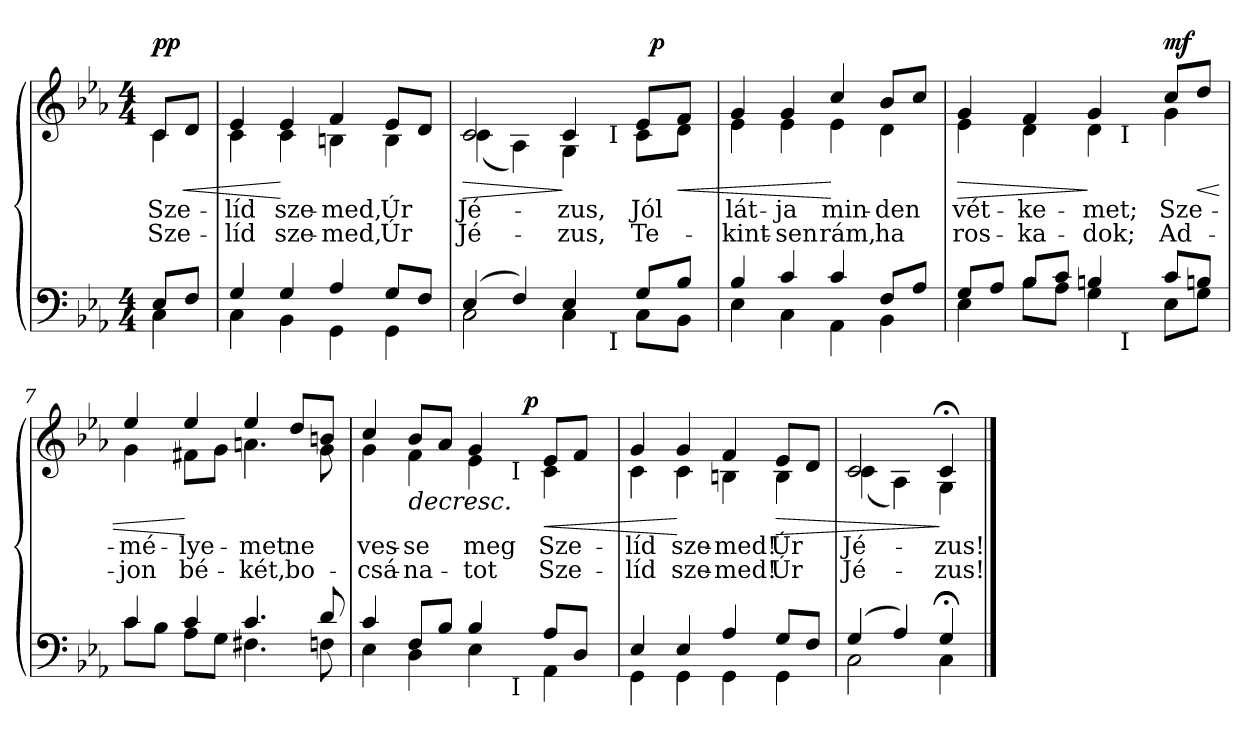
**kern	**kern	**text	**text	**dynam
*part2	*part1	*part1	*part1	*part1
*staff2	*staff1	*staff1	*staff1	*staff1
*clefF4	*clefG2	*	*	*
*k[b-e-a-]	*k[b-e-a-]	*	*	*
*E-:	*E-:	*	*	*
*M4/4	*M4/4	*	*	*
=1	=1	=1	=1	=1
*^	*	*	*	*
!	!	!LO:TX:a:B:t=Intimo	!	!	!
!	!	!	!LO:LY:b	!LO:LY:b	!LO:HP:b
*	*	*^	*	*	*
!	!	!	!	!	!	!LO:DY:n=1:b
8E-/L	4C\	8c/L	4c\	Sze-	Sze-	< pp
8F/J	.	8d/J	.	.	.	.
=2	=2	=2	=2	=2	=2	=2
!	!	!	!	!LO:LY:b	!LO:LY:b	!
4G/	4C\	4e-/	4c\	-líd	-líd	.
!	!	!	!	!LO:LY:b	!LO:LY:b	!
4G/	4BB-\	4e-/	4c\	sze-	sze-	[
!	!	!	!	!LO:LY:b	!LO:LY:b	!
4A-/	4GG\	4f/	4Bn\	-med,	-med,	.
!	!	!	!	!LO:LY:b	!LO:LY:b	!
8G/L	4GG\	8e-/L	4B\	Úr	Úr	.
8F/J	.	8d/J	.	.	.	.
*	*	*v	*v	*	*	*
=3	=3	=3	=3	=3	=3
!	!	!	!LO:LY:b	!LO:LY:b	!LO:HP:b
*	*^	*^	*	*	*
*	*	*	*	*^	*	*	*
*	*	*	*	*	*^	*	*	*
(>4E-/	2C\	2ryy	2c/	(<4c\	2ryy	2ryy	Jé-	Jé-	>
4F/)	.	.	.	4A-\)	.	.	.	.	.
!	!	!	!	!	!	!	!LO:LY:b	!LO:LY:b	!
4E-/	4C\	8ryy	4c/	4G\	4ryy	8ryy	-zus,	-zus,	]
.	.	32ryy	.	.	.	32ryy	.	.	.
!	!	!	!	!	!	!LO:TX:b:t=I	!	!	!
!	!	!LO:TX:b:t=I	!	!	!	!	!	!	!
.	.	4ryy	.	.	.	4ryy	.	.	.
!	!	!	!	!	!	!	!LO:LY:b	!LO:LY:b	!
8G/L	8C\L	.	8e-/L	8c\L	32ryy	.	Jól	Te-	.
!	!	!	!	!	!	!	!	!	!LO:DY:a
.	.	.	.	.	8..ryy	.	.	.	p
!	!	!	!	!	!	!	!	!	!LO:HP:b
8B-/J	8BB-\J	.	8f/J	8d\J	.	.	.	.	<
.	.	16.ryy	.	.	.	16.ryy	.	.	.
*	*v	*v	*	*	*	*	*	*	*
*	*	*v	*v	*v	*v	*	*	*
=4	=4	=4	=4	=4	=4
*	*^	*^	*	*	*
*	*	*	*	*^	*	*	*
*	*	*	*	*	*^	*	*	*
!	!	!	!	!	!	!	!LO:LY:b	!LO:LY:b	!
*	*v	*v	*	*	*	*	*	*	*
*	*	*	*v	*v	*v	*	*	*
4B-/	4E-\	4g/	4e-\	lát-	-kint-	.
!	!	!	!	!LO:LY:b	!LO:LY:b	!
4c/	4C\	4g/	4e-\	-ja	-sen	.
!	!	!	!	!LO:LY:b	!LO:LY:b	!
4c/	4AA-\	4cc/	4e-\	min-	rám,	[
!	!	!	!	!LO:LY:b	!LO:LY:b	!
8F/L	4BB-\	8b-/L	4d\	-den	ha	.
8A-/J	.	8cc/J	.	.	.	.
*	*	*v	*v	*	*	*
=5	=5	=5	=5	=5	=5
!	!	!	!LO:LY:b	!LO:LY:b	!LO:HP:b
*	*^	*^	*	*	*
*	*	*	*	*^	*	*	*
8G/L	4E-\	2ryy	4g/	4e-\	2ryy	vét-	ros-	>
8A-/J	.	.	.	.	.	.	.	.
!	!	!	!	!	!	!LO:LY:b	!LO:LY:b	!
8B-/L	8B-\L	.	4f/	4d\	.	-ke-	-ka-	.
8c/J	8A-\J	.	.	.	.	.	.	.
!	!	!	!	!	!	!LO:LY:b	!LO:LY:b	!
4Bn/	4G\	8ryy	4g/	4d\	8ryy	-met;	-dok;	]
!	!	!	!	!	!LO:TX:b:t=I	!	!	!
!	!	!LO:TX:b:t=I	!	!	!	!	!	!
.	.	8ryy	.	.	8ryy	.	.	.
*	*v	*v	*	*	*	*	*	*
*	*	*v	*v	*v	*	*	*
!!LO:LB:g=z
=6-	=6-	=6-	=6-	=6-	=6-
*	*^	*^	*	*	*
*	*	*	*	*^	*	*	*
!	!	!	!	!	!	!LO:LY:b	!LO:LY:b	!LO:DY:a
*	*v	*v	*	*	*	*	*	*
*	*	*	*v	*v	*	*	*
8c/L	8E-\L	8cc/L	4g\	Sze-	Ad-	mf
!	!	!	!	!	!	!LO:HP:b
8Bn/J	8G\J	8dd/J	.	.	.	<
=7	=7	=7	=7	=7	=7	=7
!	!	!	!	!LO:LY:b	!LO:LY:b	!
4c/	8c\L	4ee-/	4g\	-mé-	-jon	.
.	8B-\J	.	.	.	.	.
!	!	!	!	!LO:LY:b	!LO:LY:b	!
4c/	8A-\L	4ee-/	8f#X\L	-lye-	bé-	[
.	8G\J	.	8g\J	.	.	.
!	!	!	!	!LO:LY:b	!LO:LY:b	!
4.c/	4.F#X\	4ee-/	4.an\	-met	-két,	.
!	!	!	!	!LO:LY:b	!LO:LY:b	!
.	.	8dd/L	.	ne	bo-	.
8d/	8Fn\	8bn/J	8g\	.	.	.
*	*	*v	*v	*	*	*
=8	=8	=8	=8	=8	=8
*	*	*^	*	*	*
!	!	!	!	!LO:LY:b	!LO:LY:b	!
*	*^	*^	*^	*	*	*
4c/	4E-\	2ryy	4cc/	4g\	2ryy	2ryy	ves-	-csá-	.
!	!	!	!	!	!	!	!LO:LY:b	!LO:LY:b	!LO:HP:b
8F/L	4D\	.	8b-/L	4f\	.	.	-se	-na-	>
8B-/J	.	.	8a-/J	.	.	.	.	.	.
!	!	!	!	!	!	!	!LO:LY:b	!LO:LY:b	!
4B-/	4E-\	8ryy	4g/	4e-\	8.ryy	8ryy	meg	-tot	.
.	.	32ryy	.	.	.	32ryy	.	.	.
!	!	!	!	!	!	!LO:TX:b:t=I	!	!	!
!	!	!LO:TX:b:t=I	!	!	!	!	!	!	!
.	.	4ryy	.	.	.	4ryy	.	.	.
!	!	!	!	!	!	!	!	!	!LO:DY:a
.	.	.	.	.	4ryy	.	.	.	p
!	!	!	!	!	!	!	!LO:LY:b	!LO:LY:b	!LO:HP:n=1:b
8A-/L	4AA-\	.	8e-/L	4c\	.	.	Sze-	Sze-	] <
8D/J	.	.	8f/J	.	.	.	.	.	.
.	.	16.ryy	.	.	.	16.ryy	.	.	.
.	.	.	.	.	16ryy	.	.	.	.
*	*v	*v	*	*	*	*	*	*	*
*	*	*v	*v	*v	*v	*	*	*
=9	=9	=9	=9	=9	=9
*	*^	*^	*	*	*
*	*	*	*	*^	*	*	*
*	*	*	*	*	*^	*	*	*
!	!	!	!	!	!	!	!LO:LY:b	!LO:LY:b	!
*	*v	*v	*	*	*	*	*	*	*
*	*	*	*v	*v	*v	*	*	*
4E-/	4GG\	4g/	4c\	-líd	-líd	.
!	!	!	!	!LO:LY:b	!LO:LY:b	!
4E-/	4GG\	4g/	4c\	sze-	sze-	[
!	!	!	!	!LO:LY:b	!LO:LY:b	!
4A-/	4GG\	4f/	4Bn\	-med!	-med!	.
!	!	!	!	!LO:LY:b	!LO:LY:b	!LO:HP:b
8G/L	4GG\	8e-/L	4B\	Úr	Úr	>
8F/J	.	8d/J	.	.	.	.
=10	=10	=10	=10	=10	=10	=10
!	!	!	!	!LO:LY:b	!LO:LY:b	!
(>4G/	2C\	2c/	(<4c\	Jé-	Jé-	.
4A-/)	.	.	4A-\)	.	.	.
!	!	!	!	!LO:LY:b	!LO:LY:b	!
4G;/	4C\	4c;/	4G\	-zus!	-zus!	]
*v	*v	*	*	*	*	*
*	*v	*v	*	*	*
==	==	==	==	==
*-	*-	*-	*-	*-
